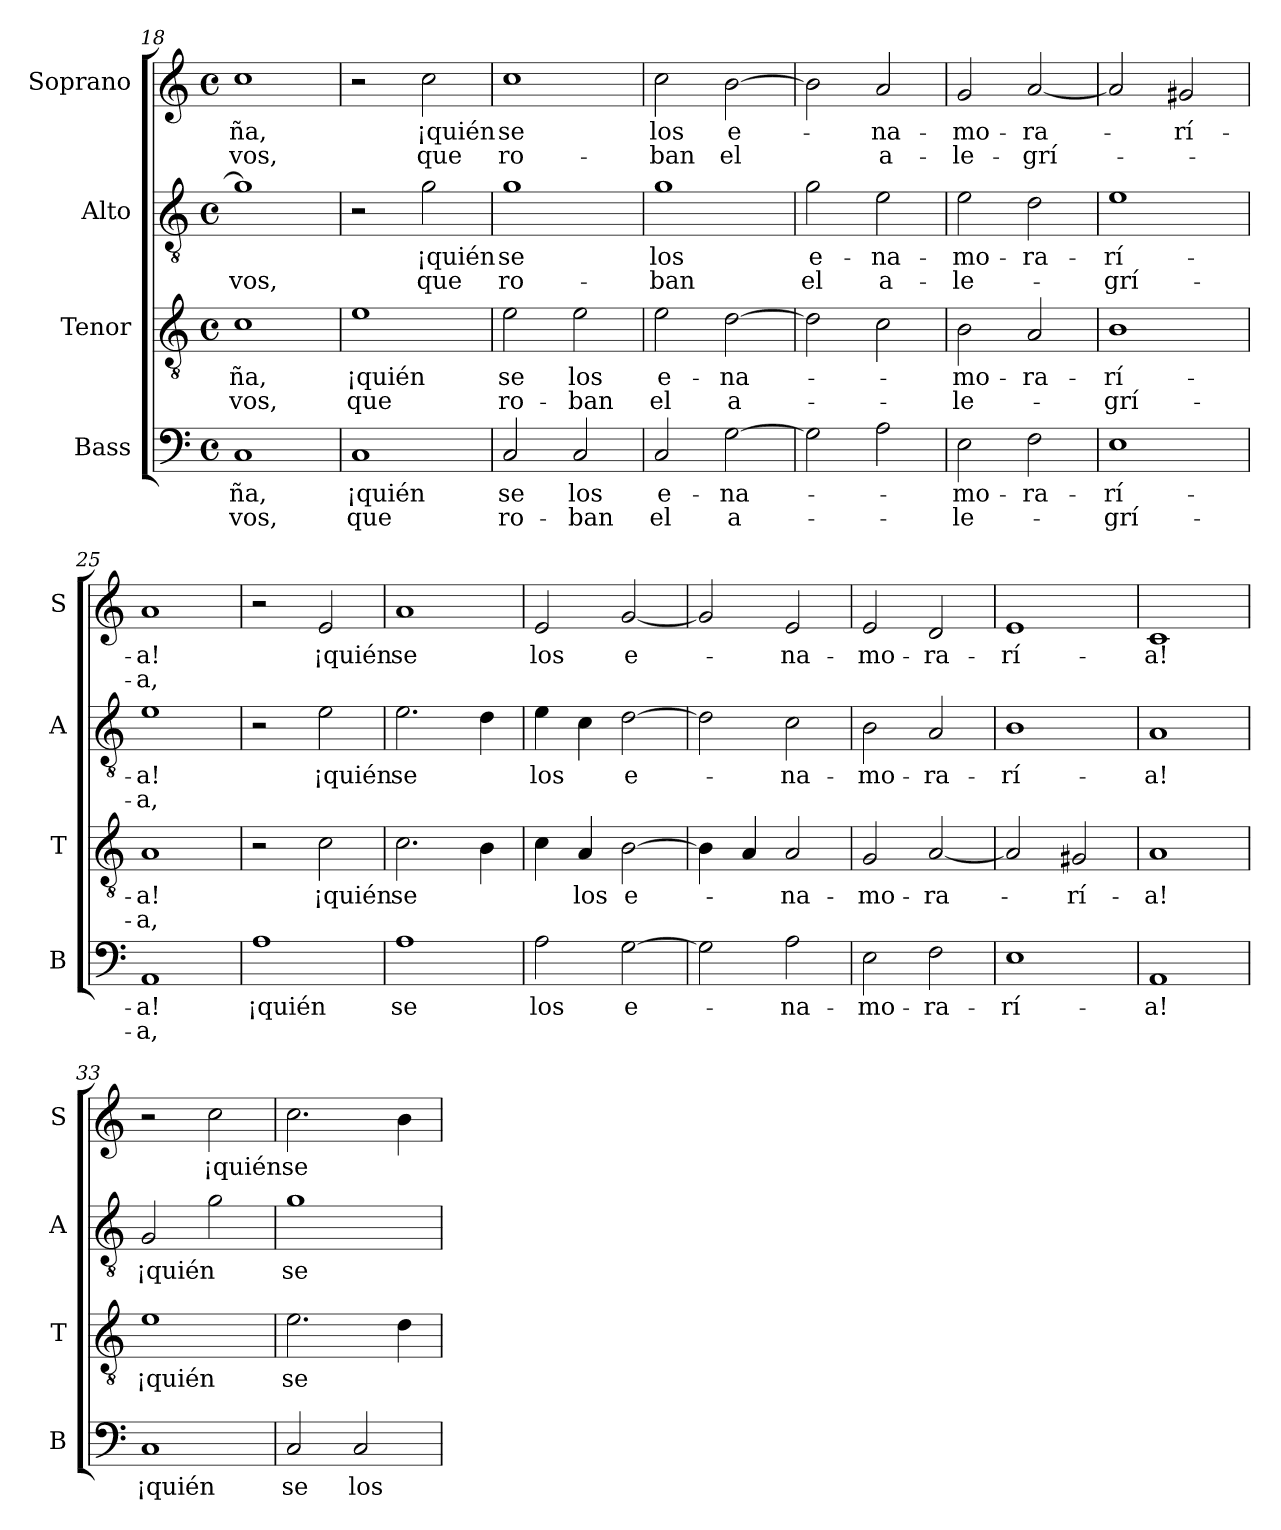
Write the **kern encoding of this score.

**kern	**text	**text	**kern	**text	**text	**kern	**text	**text	**kern	**text	**text
*part4	*part4	*part4	*part3	*part3	*part3	*part2	*part2	*part2	*part1	*part1	*part1
*staff4	*staff4	*staff4	*staff3	*staff3	*staff3	*staff2	*staff2	*staff2	*staff1	*staff1	*staff1
*I"Bass	*	*	*I"Tenor	*	*	*I"Alto	*	*	*I"Soprano	*	*
*I'B	*	*	*I'T	*	*	*I'A	*	*	*I'S	*	*
*clefF4	*	*	*clefGv2	*	*	*clefGv2	*	*	*clefG2	*	*
*k[]	*	*	*k[]	*	*	*k[]	*	*	*k[]	*	*
*C:	*	*	*C:	*	*	*C:	*	*	*C:	*	*
*M4/4	*	*	*M4/4	*	*	*M4/4	*	*	*M4/4	*	*
*met(c)	*	*	*met(c)	*	*	*met(c)	*	*	*met(c)	*	*
=18	=18	=18	=18	=18	=18	=18	=18	=18	=18	=18	=18
1C	-ña,	-vos,	1c	-ña,	-vos,	1g]	.	-vos,	1cc	-ña,	-vos,
=19	=19	=19	=19	=19	=19	=19	=19	=19	=19	=19	=19
1C	¡quién	que	1e	¡quién	que	2r	.	.	2r	.	.
.	.	.	.	.	.	2g\	¡quién	que	2cc\	¡quién	que
=20	=20	=20	=20	=20	=20	=20	=20	=20	=20	=20	=20
2C/	se	ro-	2e\	se	ro-	1g	se	ro-	1cc	se	ro-
2C/	los	-ban	2e\	los	-ban	.	.	.	.	.	.
=21	=21	=21	=21	=21	=21	=21	=21	=21	=21	=21	=21
2C/	e-	el	2e\	e-	el	1g	los	-ban	2cc\	los	-ban
[2G\	-na-	a-	[2d\	-na-	a-	.	.	.	[2b\	e-	el
=22	=22	=22	=22	=22	=22	=22	=22	=22	=22	=22	=22
2G\]	.	.	2d\]	.	.	2g\	e-	el	2b\]	.	.
2A\	.	.	2c\	.	.	2e\	-na-	a-	2a/	-na-	a-
!!LO:LB:g=z
=23	=23	=23	=23	=23	=23	=23	=23	=23	=23	=23	=23
2E\	-mo-	-le-	2B\	-mo-	-le-	2e\	-mo-	-le-	2g/	-mo-	-le-
2F\	-ra-	.	2A/	-ra-	.	2d\	-ra-	.	[2a/	-ra-	-grí-
=24	=24	=24	=24	=24	=24	=24	=24	=24	=24	=24	=24
1E	-rí-	-grí-	1B	-rí-	-grí-	1e	-rí-	-grí-	2a/]	.	.
.	.	.	.	.	.	.	.	.	2g#X/	-rí-	.
=25	=25	=25	=25	=25	=25	=25	=25	=25	=25	=25	=25
1AA	-a!	-a,	1A	-a!	-a,	1e	-a!	-a,	1a	-a!	-a,
=26	=26	=26	=26	=26	=26	=26	=26	=26	=26	=26	=26
1A	¡quién	.	2r	.	.	2r	.	.	2r	.	.
.	.	.	2c\	¡quién	.	2e\	¡quién	.	2e/	¡quién	.
=27	=27	=27	=27	=27	=27	=27	=27	=27	=27	=27	=27
1A	se	.	2.c\	se	.	2.e\	se	.	1a	se	.
.	.	.	4B\	.	.	4d\	.	.	.	.	.
=28	=28	=28	=28	=28	=28	=28	=28	=28	=28	=28	=28
2A\	los	.	4c\	.	.	4e\	los	.	2e/	los	.
.	.	.	4A/	los	.	4c\	.	.	.	.	.
[2G\	e-	.	[2B\	e-	.	[2d\	e-	.	[2g/	e-	.
=29	=29	=29	=29	=29	=29	=29	=29	=29	=29	=29	=29
2G\]	.	.	4B\]	.	.	2d\]	.	.	2g/]	.	.
.	.	.	4A/	.	.	.	.	.	.	.	.
2A\	-na-	.	2A/	-na-	.	2c\	-na-	.	2e/	-na-	.
=30	=30	=30	=30	=30	=30	=30	=30	=30	=30	=30	=30
2E\	-mo-	.	2G/	-mo-	.	2B\	-mo-	.	2e/	-mo-	.
2F\	-ra-	.	[2A/	-ra-	.	2A/	-ra-	.	2d/	-ra-	.
!!LO:LB:g=z
=31	=31	=31	=31	=31	=31	=31	=31	=31	=31	=31	=31
1E	-rí-	.	2A/]	.	.	1B	-rí-	.	1e	-rí-	.
.	.	.	2G#X/	-rí-	.	.	.	.	.	.	.
=32	=32	=32	=32	=32	=32	=32	=32	=32	=32	=32	=32
1AA	-a!	.	1A	-a!	.	1A	-a!	.	1c	-a!	.
=33	=33	=33	=33	=33	=33	=33	=33	=33	=33	=33	=33
1C	¡quién	.	1e	¡quién	.	2G/	¡quién	.	2r	.	.
.	.	.	.	.	.	2g\	.	.	2cc\	¡quién	.
=34	=34	=34	=34	=34	=34	=34	=34	=34	=34	=34	=34
2C/	se	.	2.e\	se	.	1g	se	.	2.cc\	se	.
2C/	los	.	.	.	.	.	.	.	.	.	.
.	.	.	4d\	.	.	.	.	.	4b\	.	.
=	=	=	=	=	=	=	=	=	=	=	=
*-	*-	*-	*-	*-	*-	*-	*-	*-	*-	*-	*-
